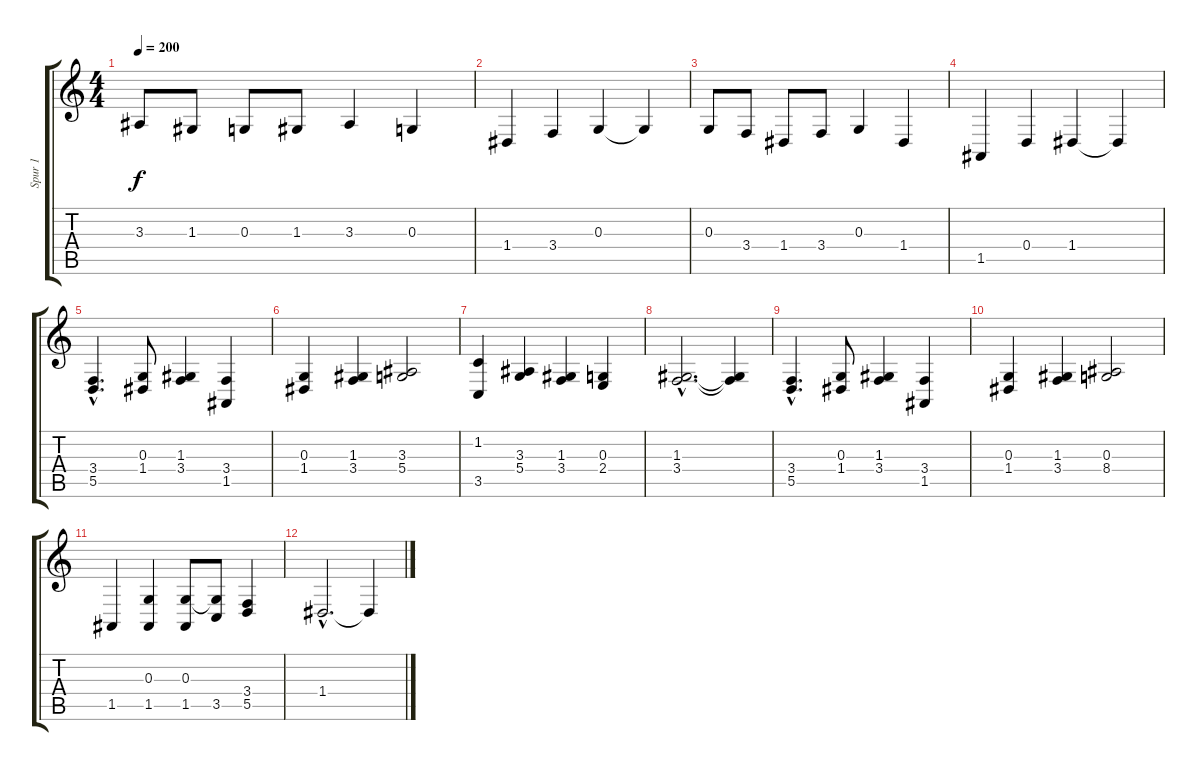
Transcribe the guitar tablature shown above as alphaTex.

\track ("Spur 1" "Spur 1") {instrument brightacousticpiano}
\staff {score tabs}
\tuning (E4 B3 G3 D3 A2 E2) {hide}
\ts (4 4)
\tempo 200
\clef g2
\ks c
3.3.8{dy f} 1.3.8 0.3.8 1.3.8 3.3.4 0.3.4 |
1.4.4 3.4.4 0.3.4 0.3{t}.4 |
0.3.8 3.4.8 1.4.8 3.4.8 0.3.4 1.4.4 |
1.5.4 0.4.4 1.4.4 1.4{t}.4 |
(3.4{hac} 5.5{hac}).4{d} (0.3 1.4).8 (1.3 3.4).4 (3.4 1.5).4 |
(0.3 1.4).4 (1.3 3.4).4 (3.3 5.4).2 |
(1.2 3.5).4 (3.3 5.4).4 (1.3 3.4).4 (0.3 2.4).4 |
(1.3{hac} 3.4{hac}).2{d} (1.3{t} 3.4{t}).4 |
(3.4{hac} 5.5{hac}).4{d} (0.3 1.4).8 (1.3 3.4).4 (3.4 1.5).4 |
(0.3 1.4).4 (1.3 3.4).4 (0.3 8.4).2 |
1.5.4 (0.3 1.5).4 (0.3 1.5).8 (0.3{t} 3.5).8 (3.4 5.5).4 |
1.4{hac}.2{d} 1.4{t}.4
